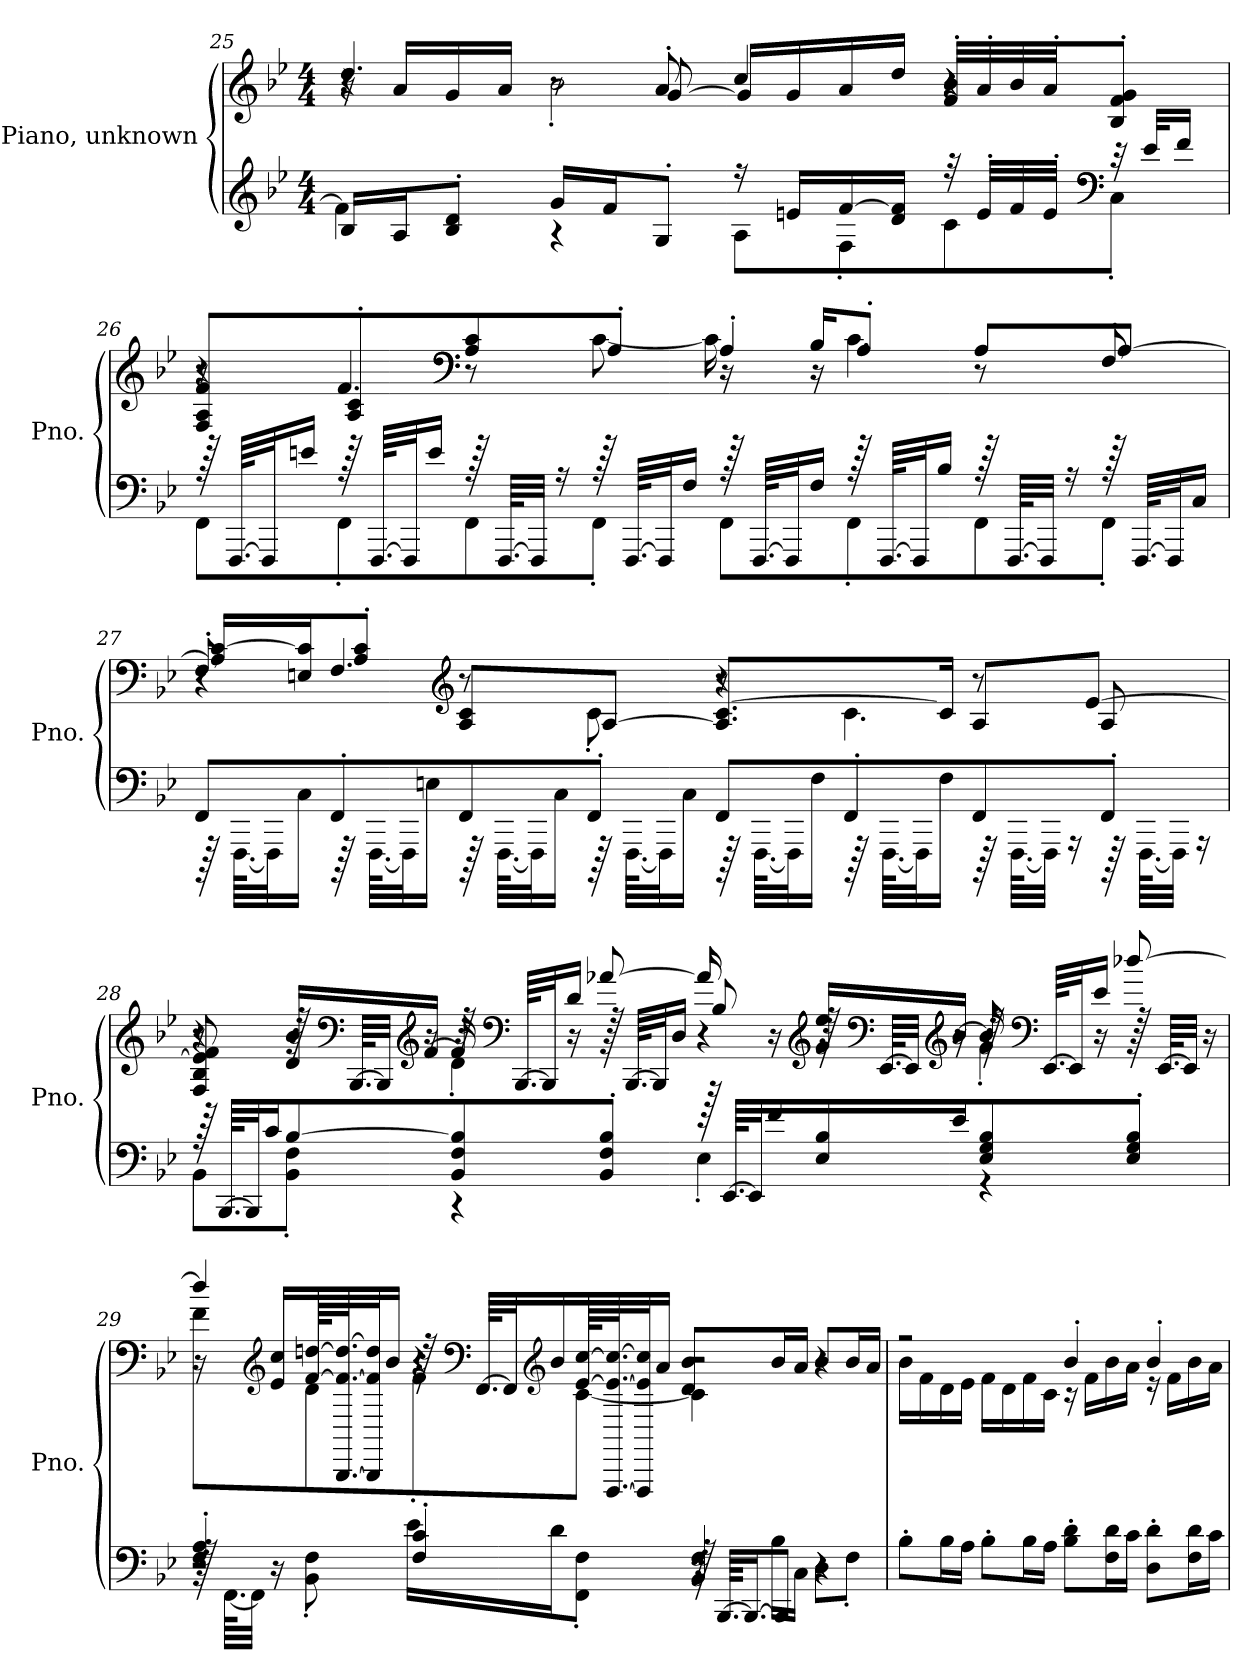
**kern	**kern
*part1	*part1
*staff2	*staff1
*I"Piano, unknown	*
*I'Pno.	*
*clefG2	*clefG2
*k[b-e-]	*k[b-e-]
*M4/4	*M4/4
=25	=25
*^	*^
*	*	*	*^
16B-/LL	4f\]	4.dd/	4r	16r
16A/J	.	.	.	16a/LL
8B-/' 8d/'J	.	.	.	16g/
.	.	.	.	16a/JJ
16g/LL	4r	.	2b-'\	8r
16f/J	.	.	.	.
8G'/J	.	8a'/	.	[8g/
16r	8A\L	4cc/	.	16g/LL]
16en/LL	.	.	.	16g/
[16f/	8F'\	.	.	16a/
16d/ 16f/]JJ	.	.	.	16dd/JJ
32r	8c\	4r	4r	32f/' 32b-/'LLL
32e'/LLL	.	.	.	32a'/
32f/	.	.	.	32b-/
32e'/JJJ	.	.	.	32a'/JJ
*clefF4	*	*	*	*
32r	8C'\J	.	.	8B-/' 8f/' 8g/'J
32e/KLL	.	.	.	.
16f/JJ	.	.	.	.
!!LO:LB:g=z	!!	!!
=26	=26	=26	=26	=26
128r	8FF\L	8r	4r	8F/ 8A/ 8f/L
[64.FFF/KLLL	.	.	.	.
32FFF/J]	.	.	.	.
16en/JJ	.	.	.	.
128r	8FF'\	4.f/	.	8A/' 8c/'
[64.FFF/KLLL	.	.	.	.
32FFF/J]	.	.	.	.
16e/JJ	.	.	.	.
*	*	*clefF4	*	*
128r	8FF\	.	8r	8A/ 8c/
[64.FFF/KLLL	.	.	.	.
32FFF/JJJ]	.	.	.	.
16r	.	.	.	.
128r	8FF'\J	.	[8c\	8A'/J
[64.FFF/KLLL	.	.	.	.
32FFF/J]	.	.	.	.
16F/JJ	.	.	.	.
128r	8FF\L	4A'/	16c\]	16r
[64.FFF/KLLL	.	.	.	.
32FFF/J]	.	.	.	.
16F/JJ	.	.	16r	16B-/KL
128r	8FF'\	.	4.c\	8A'/J
[64.FFF/KLLL	.	.	.	.
32FFF/J]	.	.	.	.
16B-/JJ	.	.	.	.
128r	8FF\	8r	.	8A/L
[64.FFF/KLLL	.	.	.	.
32FFF/JJJ]	.	.	.	.
16r	.	.	.	.
128r	8FF'\J	8F'/	.	[8A/J
[64.FFF/KLLL	.	.	.	.
32FFF/J]	.	.	.	.
16C/JJ	.	.	.	.
!!LO:PB:g=z	!!	!!
=27	=27	=27	=27	=27
8FF/L	128r	8F'/	4r	16A/] [16c/LL
.	[64.FFF\KLLL	.	.	.
.	32FFF\J]	.	.	.
.	16C\JJ	.	.	16En/ 16c/]J
8FF'/	128r	4.F/	.	8A/' 8c/'J
.	[64.FFF\KLLL	.	.	.
.	32FFF\J]	.	.	.
.	16En\JJ	.	.	.
*	*	*clefG2	*	*
8FF/	128r	.	8r	8A/ 8c/L
.	[64.FFF\KLLL	.	.	.
.	32FFF\J]	.	.	.
.	16C\JJ	.	.	.
8FF'/J	128r	.	8c'\	[8A/J
.	[64.FFF\KLLL	.	.	.
.	32FFF\J]	.	.	.
.	16C\JJ	.	.	.
8FF/L	128r	4r	8r	8.A/] [8.c/L
.	[64.FFF\KLLL	.	.	.
.	32FFF\J]	.	.	.
.	16F\JJ	.	.	.
8FF'/	128r	.	4.c\	.
.	[64.FFF\KLLL	.	.	.
.	32FFF\J]	.	.	.
.	16F\JJ	.	.	16c/Jk]
8FF/	128r	8r	.	8A/L
.	[64.FFF\KLLL	.	.	.
.	32FFF\JJJ]	.	.	.
.	16r	.	.	.
8FF'/J	128r	8A/	.	[8e-/J
.	[64.FFF\KLLL	.	.	.
.	32FFF\JJJ]	.	.	.
.	16r	.	.	.
!!LO:LB:g=z	!!	!!
=28	=28	=28	=28	=28
128r	8BB-\L	8r	4r	8F/ 8B-/ 8e-/] 8f/
[64.BBB-/KLLL	.	.	.	.
32BBB-/J]	.	.	.	.
16c/J	.	.	.	.
[8B-/	8BB-\' 8F\'J	16d/ 16b-/LL	.	128r
*	*	*clefF4	*	*
.	.	.	.	[64.BBB-/KLLL
.	.	.	.	32BBB-/JJJ]
*	*	*clefG2	*	*
.	.	[16f/JJ	.	16r
8BB-/ 8F/ 8B-/]	4r	16f/]	4d'\	128r
*	*	*clefF4	*	*
.	.	.	.	[64.BBB-/KLLL
.	.	.	.	32BBB-/J]
.	.	16r	.	16d/JJ
8BB-/' 8F/' 8B-/'J	.	[8a-X/	.	128r
.	.	.	.	[64.BBB-/KLLL
.	.	.	.	32BBB-/J]
.	.	.	.	16D/JJ
128r	4E-'\	16a-/]	4r	8B-/
[64.EE-/KLLL	.	.	.	.
32EE-/J]	.	.	.	.
16f/	.	16r	.	.
*	*	*clefG2	*	*
16E-/ 16B-/	.	16g/ 16ee-/LL	.	128r
*	*	*clefF4	*	*
.	.	.	.	[64.EE-/KLLL
.	.	.	.	32EE-/JJJ]
*	*	*clefG2	*	*
16e-/J	.	[16b-/JJ	.	16r
8E-/ 8G/ 8B-/	4r	16b-/]	4g'\	128r
*	*	*clefF4	*	*
.	.	.	.	[64.EE-/KLLL
.	.	.	.	32EE-/J]
.	.	16r	.	16e-/JJ
8E-/' 8G/' 8B-/'J	.	[8dd-X/	.	128r
.	.	.	.	[64.EE-/KLLL
.	.	.	.	32EE-/JJJ]
.	.	.	.	16r
!!LO:LB:g=z	!!	!!
=29	=29	=29	=29	=29
*	*^	*	*	*
4F/' 4A/'	128r	2r	4dd-/]	8f\L	16r
.	[64.FF\KLLL	.	.	.	.
.	32FF\JJJ]	.	.	.	.
*	*	*	*clefG2	*	*
.	16r	.	.	.	16e-/ 16cc/LL
.	8BB-\' 8F\'	.	.	8d\	[128f/ [128ddn/KLL
.	.	.	.	.	[64.BBB-/ 64.f/_ 64.dd/_J
.	.	.	.	.	32BBB-/] 32f/] 32dd/]J
.	.	.	.	.	16b-/JJ
4F/' 4c/'	16e-\LL	.	4r	8f'\	128r
*	*	*	*clefF4	*	*
.	.	.	.	.	[64.FF/KLLL
.	.	.	.	.	32FF/J]
*	*	*	*clefG2	*	*
.	16d\J	.	.	.	16b-/
.	8FF\' 8F\'J	.	.	[8c\J	[128e-/ [128cc/KLL
.	.	.	.	.	[64.FFF/ 64.e-/_ 64.cc/_J
.	.	.	.	.	32FFF/] 32e-/] 32cc/]J
.	.	.	.	.	16a/JJ
4BB-/ 4F/	8r	128r	2r	4c\]	8d/ 8b-/L
.	.	[64.BBB-/KKLL	.	.	.
.	.	16.BBB-/J_	.	.	.
.	16B-\LL	8BBB-/J]	.	.	16b-/L
.	16C\JJ	.	.	.	16a/JJ
4r	8D\L	4r	.	4r	8b-/L
.	8F'\J	.	.	.	16b-/L
.	.	.	.	.	16a/JJ
*v	*v	*v	*	*	*
*	*	*v	*v
!!LO:LB:g=z
=30	=30	=30
8B-'\L	2r	16b-\LL
.	.	16f\
16B-\L	.	16d\
16A\JJ	.	16e-\JJ
8B-'\L	.	16f\LL
.	.	16d\
16B-\L	.	16f\
16A\JJ	.	16c\JJ
8B-\' 8d\'L	4b-'/	16r
.	.	16f\LL
16F\ 16d\L	.	16b-\
16c\JJ	.	16a\JJ
8D\' 8d\'L	4b-'/	16r
.	.	16f\LL
16F\ 16d\L	.	16b-\
16c\JJ	.	16a\JJ
*	*v	*v
=	=
*-	*-
